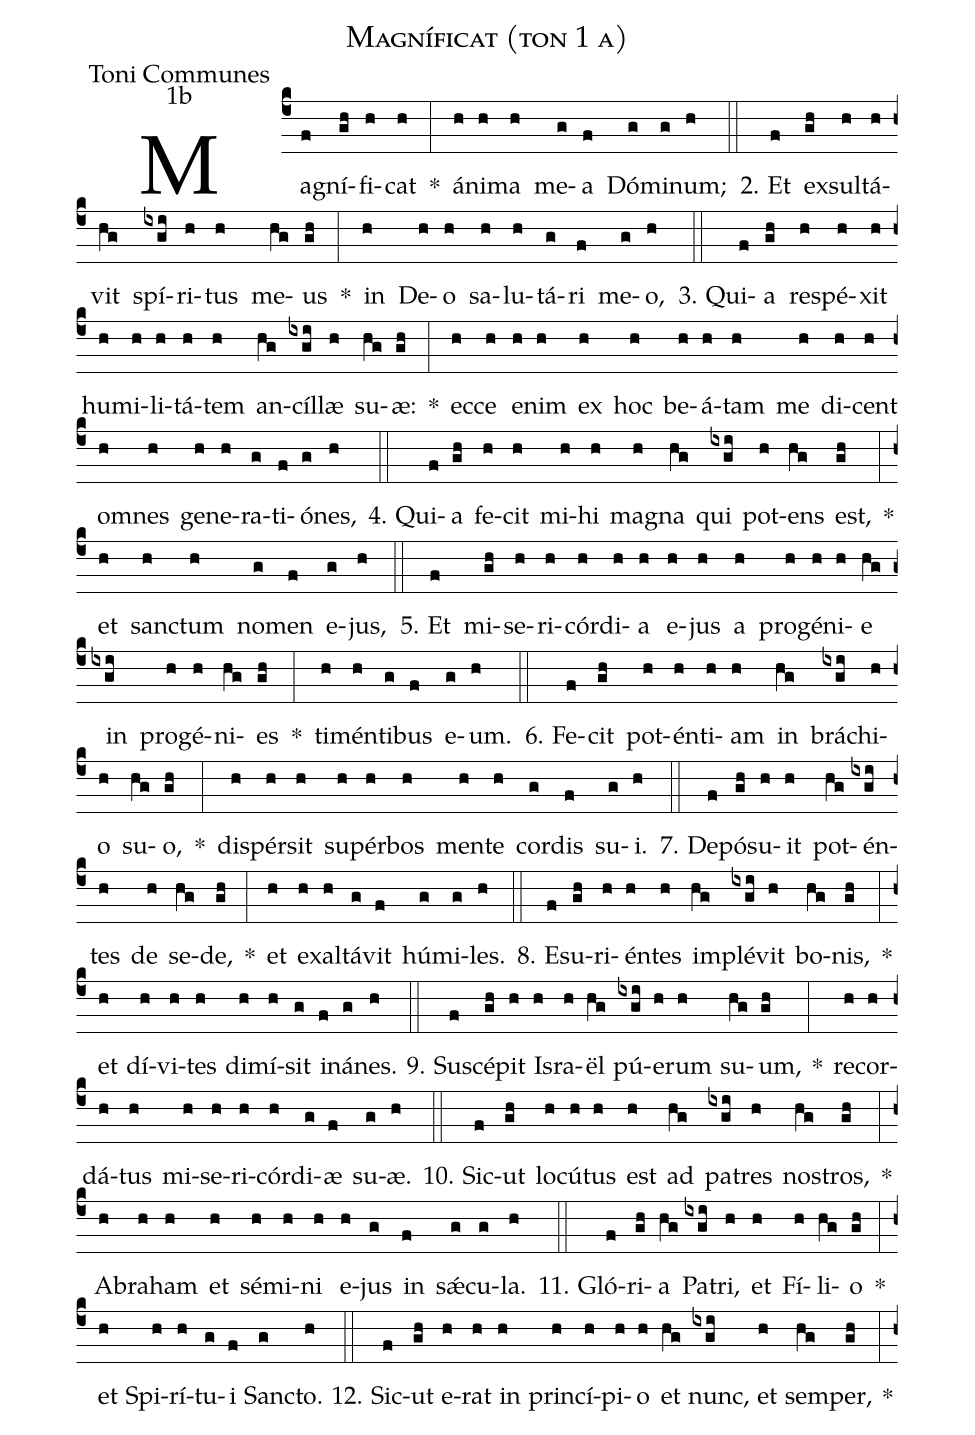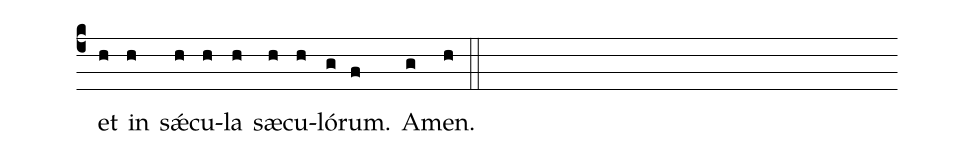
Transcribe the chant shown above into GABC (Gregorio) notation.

name: Magníficat (ton 1 a);
office-part: Toni Communes;
mode: 1b;
%%
(c4) Ma(f)gní(gh)fi(h)cat(h) <sp>*</sp>(:) á(h)ni(h)ma(h) me(g)a(f) Dó(g)mi(g)num;(h) (::)

2. Et(f) ex(gh)sul(h)tá(h)vit(hg) spí(ixgi)ri(h)tus(h) me(hg)us(gh) <sp>*</sp>(:) in(h) De(h)o(h) sa(h)lu(h)tá(g)ri(f) me(g)o,(h) (::)

3. Qui(f)a(gh) re(h)spé(h)xit(h) hu(h)mi(h)li(h)tá(h)tem(h) an(hg)cíl(ixgi)læ(h) su(hg)æ:(gh) <sp>*</sp>(:) ec(h)ce(h) e(h)nim(h) ex(h) hoc(h) be(h)á(h)tam(h) me(h) di(h)cent(h) om(h)nes(h) ge(h)ne(h)ra(g)ti(f)ó(g)nes,(h) (::)

4. Qui(f)a(gh) fe(h)cit(h) mi(h)hi(h) ma(h)gna(hg) qui(ixgi) pot(h)ens(hg) est,(gh) <sp>*</sp>(:) et(h) sanc(h)tum(h) no(g)men(f) e(g)jus,(h) (::)

5. Et(f) mi(gh)se(h)ri(h)cór(h)di(h)a(h) e(h)jus(h) a(h) pro(h)gé(h)ni(h)e(hg) in(ixgi) pro(h)gé(h)ni(hg)es(gh) <sp>*</sp>(:) ti(h)mén(h)ti(g)bus(f) e(g)um.(h) (::)

6. Fe(f)cit(gh) pot(h)én(h)ti(h)am(h) in(hg) brá(ixgi)chi(h)o(h) su(hg)o,(gh) <sp>*</sp>(:) di(h)spér(h)sit(h) su(h)pér(h)bos(h) men(h)te(h) cor(g)dis(f) su(g)i.(h) (::)

7. De(f)pó(gh)su(h)it(h) pot(hg)én(ixgi)tes(h) de(h) se(hg)de,(gh) <sp>*</sp>(:) et(h) ex(h)al(h)tá(g)vit(f) hú(g)mi(g)les.(h) (::)

8. E(f)su(gh)ri(h)én(h)tes(h) im(hg)plé(ixgi)vit(h) bo(hg)nis,(gh) <sp>*</sp>(:) et(h) dí(h)vi(h)tes(h) di(h)mí(h)sit(g) in(f)á(g)nes.(h) (::)

9. Su(f)scé(gh)pit(h) Is(h)ra(h)ël(hg) pú(ixgi)e(h)rum(h) su(hg)um,(gh) <sp>*</sp>(:) re(h)cor(h)dá(h)tus(h) mi(h)se(h)ri(h)cór(h)di(g)æ(f) su(g)æ.(h) (::)

10. Sic(f)ut(gh) lo(h)cú(h)tus(h) est(h) ad(hg) pa(ixgi)tres(h) nos(hg)tros,(gh) <sp>*</sp>(:) A(h)bra(h)ham(h) et(h) sé(h)mi(h)ni(h) e(h)jus(g) in(f) sǽ(g)cu(g)la.(h) (::)

11. Gló(f)ri(gh)a(hg) Pa(ixgi)tri,(h) et(h) Fí(h)li(hg)o(gh) <sp>*</sp>(:) et(h) Spi(h)rí(h)tu(g)i(f) Sanc(g)to.(h) (::)

12. Sic(f)ut(gh) e(h)rat(h) in(h) prin(h)cí(h)pi(h)o(h) et(hg) nunc,(ixgi) et(h) sem(hg)per,(gh) <sp>*</sp>(:) et(h) in(h) sǽ(h)cu(h)la(h) sæ(h)cu(h)ló(g)rum.(f) A(g)men.(h) (::)
